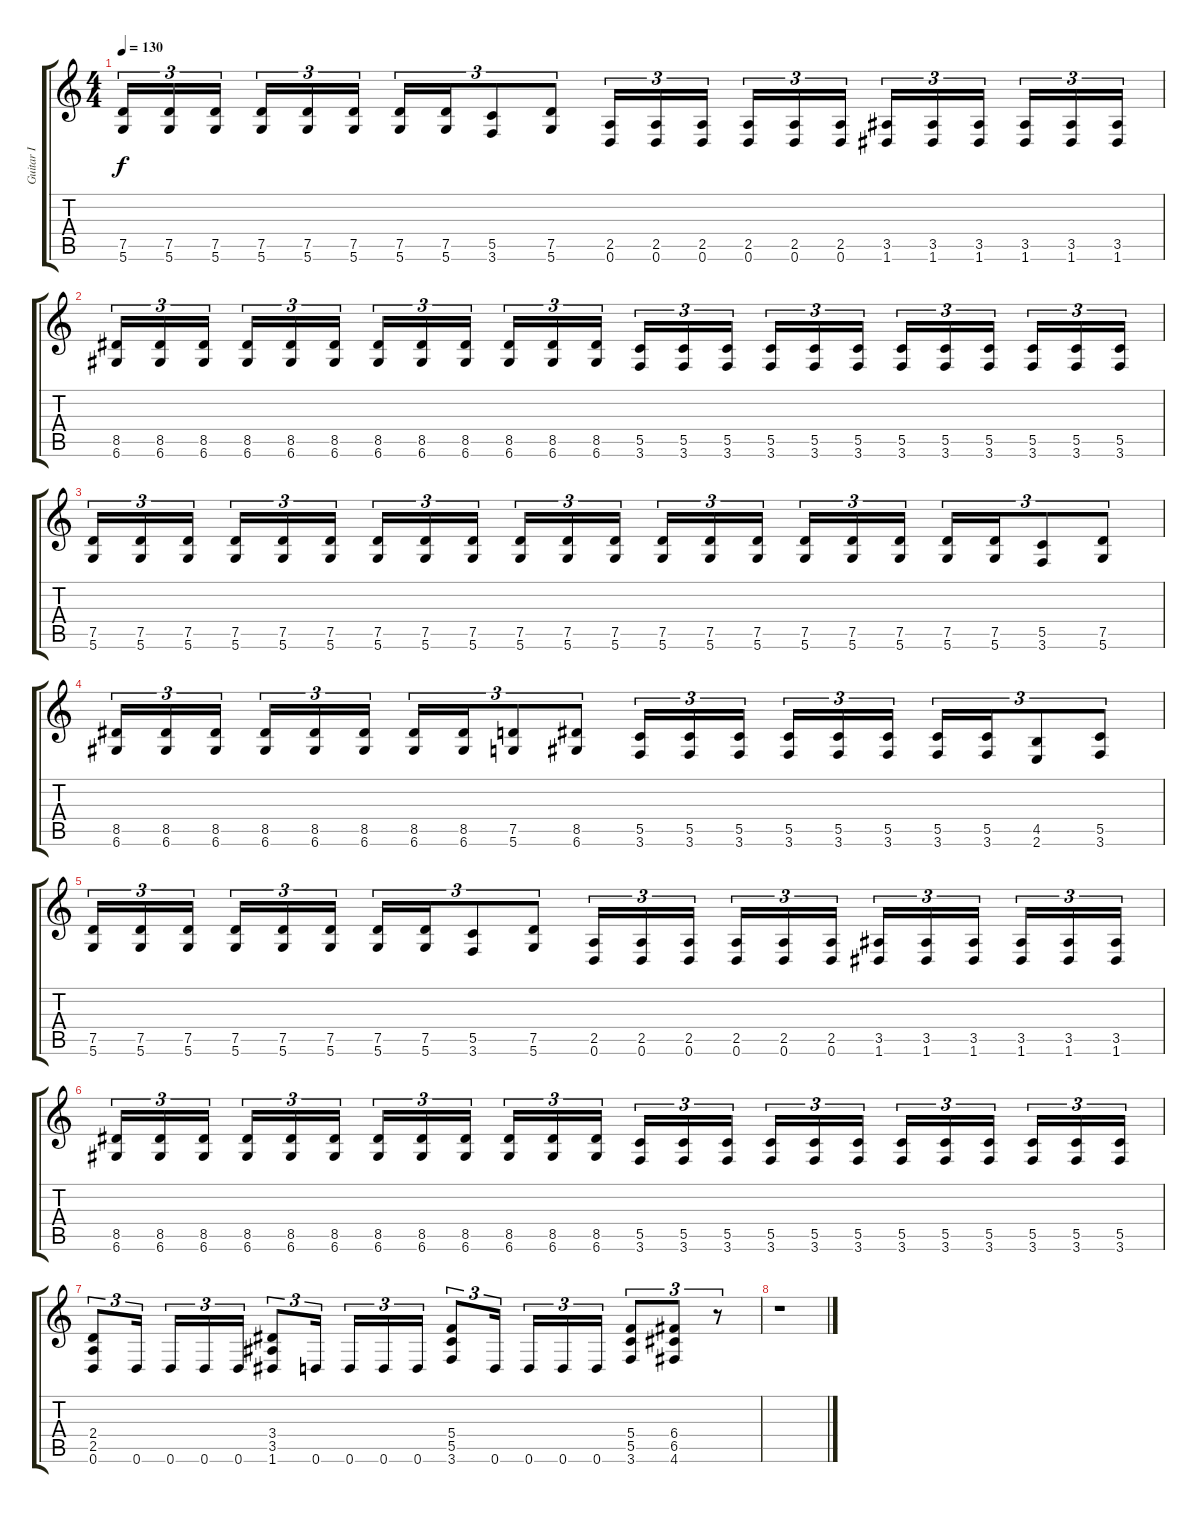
\track ("Guitar I" "Guitar I") {instrument distortionguitar}
\staff {score tabs}
\tuning (D4 A3 F3 C3 G2 D2) {hide}
\ts (4 4)
\tempo 130
\clef g2
\ks c
(7.5 5.6).16{tu (3 2) dy f} (7.5 5.6).16{tu (3 2)} (7.5 5.6).16{tu (3 2)} (7.5 5.6).16{tu (3 2)} (7.5 5.6).16{tu (3 2)} (7.5 5.6).16{tu (3 2)} (7.5 5.6).16{tu (3 2)} (7.5 5.6).16{tu (3 2)} (5.5 3.6).8{tu (3 2)} (7.5 5.6).8{tu (3 2)} (2.5 0.6).16{tu (3 2)} (2.5 0.6).16{tu (3 2)} (2.5 0.6).16{tu (3 2)} (2.5 0.6).16{tu (3 2)} (2.5 0.6).16{tu (3 2)} (2.5 0.6).16{tu (3 2)} (3.5 1.6).16{tu (3 2)} (3.5 1.6).16{tu (3 2)} (3.5 1.6).16{tu (3 2)} (3.5 1.6).16{tu (3 2)} (3.5 1.6).16{tu (3 2)} (3.5 1.6).16{tu (3 2)} |
(8.5 6.6).16{tu (3 2)} (8.5 6.6).16{tu (3 2)} (8.5 6.6).16{tu (3 2)} (8.5 6.6).16{tu (3 2)} (8.5 6.6).16{tu (3 2)} (8.5 6.6).16{tu (3 2)} (8.5 6.6).16{tu (3 2)} (8.5 6.6).16{tu (3 2)} (8.5 6.6).16{tu (3 2)} (8.5 6.6).16{tu (3 2)} (8.5 6.6).16{tu (3 2)} (8.5 6.6).16{tu (3 2)} (5.5 3.6).16{tu (3 2)} (5.5 3.6).16{tu (3 2)} (5.5 3.6).16{tu (3 2)} (5.5 3.6).16{tu (3 2)} (5.5 3.6).16{tu (3 2)} (5.5 3.6).16{tu (3 2)} (5.5 3.6).16{tu (3 2)} (5.5 3.6).16{tu (3 2)} (5.5 3.6).16{tu (3 2)} (5.5 3.6).16{tu (3 2)} (5.5 3.6).16{tu (3 2)} (5.5 3.6).16{tu (3 2)} |
(7.5 5.6).16{tu (3 2)} (7.5 5.6).16{tu (3 2)} (7.5 5.6).16{tu (3 2)} (7.5 5.6).16{tu (3 2)} (7.5 5.6).16{tu (3 2)} (7.5 5.6).16{tu (3 2)} (7.5 5.6).16{tu (3 2)} (7.5 5.6).16{tu (3 2)} (7.5 5.6).16{tu (3 2)} (7.5 5.6).16{tu (3 2)} (7.5 5.6).16{tu (3 2)} (7.5 5.6).16{tu (3 2)} (7.5 5.6).16{tu (3 2)} (7.5 5.6).16{tu (3 2)} (7.5 5.6).16{tu (3 2)} (7.5 5.6).16{tu (3 2)} (7.5 5.6).16{tu (3 2)} (7.5 5.6).16{tu (3 2)} (7.5 5.6).16{tu (3 2)} (7.5 5.6).16{tu (3 2)} (5.5 3.6).8{tu (3 2)} (7.5 5.6).8{tu (3 2)} |
(8.5 6.6).16{tu (3 2)} (8.5 6.6).16{tu (3 2)} (8.5 6.6).16{tu (3 2)} (8.5 6.6).16{tu (3 2)} (8.5 6.6).16{tu (3 2)} (8.5 6.6).16{tu (3 2)} (8.5 6.6).16{tu (3 2)} (8.5 6.6).16{tu (3 2)} (7.5 5.6).8{tu (3 2)} (8.5 6.6).8{tu (3 2)} (5.5 3.6).16{tu (3 2)} (5.5 3.6).16{tu (3 2)} (5.5 3.6).16{tu (3 2)} (5.5 3.6).16{tu (3 2)} (5.5 3.6).16{tu (3 2)} (5.5 3.6).16{tu (3 2)} (5.5 3.6).16{tu (3 2)} (5.5 3.6).16{tu (3 2)} (4.5 2.6).8{tu (3 2)} (5.5 3.6).8{tu (3 2)} |
(7.5 5.6).16{tu (3 2)} (7.5 5.6).16{tu (3 2)} (7.5 5.6).16{tu (3 2)} (7.5 5.6).16{tu (3 2)} (7.5 5.6).16{tu (3 2)} (7.5 5.6).16{tu (3 2)} (7.5 5.6).16{tu (3 2)} (7.5 5.6).16{tu (3 2)} (5.5 3.6).8{tu (3 2)} (7.5 5.6).8{tu (3 2)} (2.5 0.6).16{tu (3 2)} (2.5 0.6).16{tu (3 2)} (2.5 0.6).16{tu (3 2)} (2.5 0.6).16{tu (3 2)} (2.5 0.6).16{tu (3 2)} (2.5 0.6).16{tu (3 2)} (3.5 1.6).16{tu (3 2)} (3.5 1.6).16{tu (3 2)} (3.5 1.6).16{tu (3 2)} (3.5 1.6).16{tu (3 2)} (3.5 1.6).16{tu (3 2)} (3.5 1.6).16{tu (3 2)} |
(8.5 6.6).16{tu (3 2)} (8.5 6.6).16{tu (3 2)} (8.5 6.6).16{tu (3 2)} (8.5 6.6).16{tu (3 2)} (8.5 6.6).16{tu (3 2)} (8.5 6.6).16{tu (3 2)} (8.5 6.6).16{tu (3 2)} (8.5 6.6).16{tu (3 2)} (8.5 6.6).16{tu (3 2)} (8.5 6.6).16{tu (3 2)} (8.5 6.6).16{tu (3 2)} (8.5 6.6).16{tu (3 2)} (5.5 3.6).16{tu (3 2)} (5.5 3.6).16{tu (3 2)} (5.5 3.6).16{tu (3 2)} (5.5 3.6).16{tu (3 2)} (5.5 3.6).16{tu (3 2)} (5.5 3.6).16{tu (3 2)} (5.5 3.6).16{tu (3 2)} (5.5 3.6).16{tu (3 2)} (5.5 3.6).16{tu (3 2)} (5.5 3.6).16{tu (3 2)} (5.5 3.6).16{tu (3 2)} (5.5 3.6).16{tu (3 2)} |
(2.4 2.5 0.6).8{tu (3 2)} 0.6.16{tu (3 2)} 0.6.16{tu (3 2)} 0.6.16{tu (3 2)} 0.6.16{tu (3 2)} (3.4 3.5 1.6).8{tu (3 2)} 0.6.16{tu (3 2)} 0.6.16{tu (3 2)} 0.6.16{tu (3 2)} 0.6.16{tu (3 2)} (5.4 5.5 3.6).8{tu (3 2)} 0.6.16{tu (3 2)} 0.6.16{tu (3 2)} 0.6.16{tu (3 2)} 0.6.16{tu (3 2)} (5.4 5.5 3.6).8{tu (3 2)} (6.4 6.5 4.6).8{tu (3 2)} r.8{tu (3 2)} |
r.1
